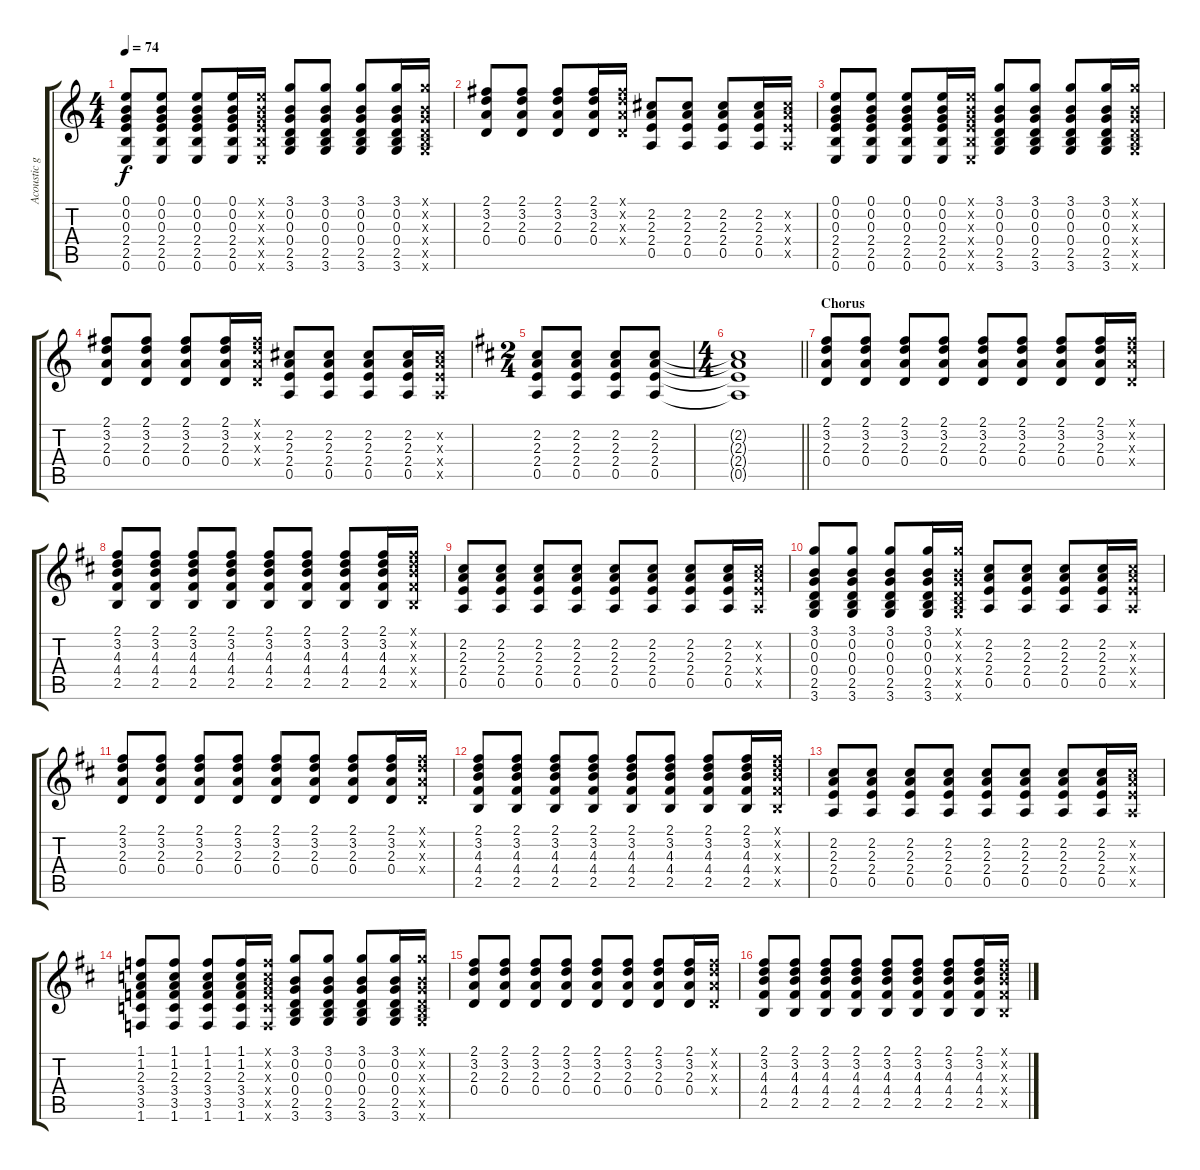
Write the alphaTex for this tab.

\track ("Acoustic guitar" "Acoustic g") {instrument acousticguitarsteel}
\staff {score tabs}
\tuning (E4 B3 G3 D3 A2 E2) {hide}
\ts (4 4)
\tempo 74
\clef g2
\ks c
(0.1 0.2 0.3 2.4 2.5 0.6).8{dy f} (0.1 0.2 0.3 2.4 2.5 0.6).8 (0.1 0.2 0.3 2.4 2.5 0.6).8 (0.1 0.2 0.3 2.4 2.5 0.6).16 (0.1{x} 0.2{x} 0.3{x} 2.4{x} 2.5{x} 0.6{x}).16 (3.1 0.2 0.3 0.4 2.5 3.6).8 (3.1 0.2 0.3 0.4 2.5 3.6).8 (3.1 0.2 0.3 0.4 2.5 3.6).8 (3.1 0.2 0.3 0.4 2.5 3.6).16 (3.1{x} 0.2{x} 0.3{x} 0.4{x} 2.5{x} 3.6{x}).16 |
(2.1 3.2 2.3 0.4).8 (2.1 3.2 2.3 0.4).8 (2.1 3.2 2.3 0.4).8 (2.1 3.2 2.3 0.4).16 (2.1{x} 3.2{x} 2.3{x} 0.4{x}).16 (2.2 2.3 2.4 0.5).8 (2.2 2.3 2.4 0.5).8 (2.2 2.3 2.4 0.5).8 (2.2 2.3 2.4 0.5).16 (2.2{x} 2.3{x} 2.4{x} 0.5{x}).16 |
(0.1 0.2 0.3 2.4 2.5 0.6).8 (0.1 0.2 0.3 2.4 2.5 0.6).8 (0.1 0.2 0.3 2.4 2.5 0.6).8 (0.1 0.2 0.3 2.4 2.5 0.6).16 (0.1{x} 0.2{x} 0.3{x} 2.4{x} 2.5{x} 0.6{x}).16 (3.1 0.2 0.3 0.4 2.5 3.6).8 (3.1 0.2 0.3 0.4 2.5 3.6).8 (3.1 0.2 0.3 0.4 2.5 3.6).8 (3.1 0.2 0.3 0.4 2.5 3.6).16 (3.1{x} 0.2{x} 0.3{x} 0.4{x} 2.5{x} 3.6{x}).16 |
(2.1 3.2 2.3 0.4).8 (2.1 3.2 2.3 0.4).8 (2.1 3.2 2.3 0.4).8 (2.1 3.2 2.3 0.4).16 (2.1{x} 3.2{x} 2.3{x} 0.4{x}).16 (2.2 2.3 2.4 0.5).8 (2.2 2.3 2.4 0.5).8 (2.2 2.3 2.4 0.5).8 (2.2 2.3 2.4 0.5).16 (2.2{x} 2.3{x} 2.4{x} 0.5{x}).16 |
\ts (2 4)
\ks d
(2.2 2.3 2.4 0.5).8 (2.2 2.3 2.4 0.5).8 (2.2 2.3 2.4 0.5).8 (2.2 2.3 2.4 0.5).8 |
\ts (4 4)
\barLineRight lightlight
(2.2{t} 2.3{t} 2.4{t} 0.5{t}).1 |
\section ("" "Chorus")
(2.1 3.2 2.3 0.4).8 (2.1 3.2 2.3 0.4).8 (2.1 3.2 2.3 0.4).8 (2.1 3.2 2.3 0.4).8 (2.1 3.2 2.3 0.4).8 (2.1 3.2 2.3 0.4).8 (2.1 3.2 2.3 0.4).8 (2.1 3.2 2.3 0.4).16 (2.1{x} 3.2{x} 2.3{x} 0.4{x}).16 |
(2.1 3.2 4.3 4.4 2.5).8 (2.1 3.2 4.3 4.4 2.5).8 (2.1 3.2 4.3 4.4 2.5).8 (2.1 3.2 4.3 4.4 2.5).8 (2.1 3.2 4.3 4.4 2.5).8 (2.1 3.2 4.3 4.4 2.5).8 (2.1 3.2 4.3 4.4 2.5).8 (2.1 3.2 4.3 4.4 2.5).16 (2.1{x} 3.2{x} 4.3{x} 4.4{x} 2.5{x}).16 |
(2.2 2.3 2.4 0.5).8 (2.2 2.3 2.4 0.5).8 (2.2 2.3 2.4 0.5).8 (2.2 2.3 2.4 0.5).8 (2.2 2.3 2.4 0.5).8 (2.2 2.3 2.4 0.5).8 (2.2 2.3 2.4 0.5).8 (2.2 2.3 2.4 0.5).16 (2.2{x} 2.3{x} 2.4{x} 0.5{x}).16 |
(3.1 0.2 0.3 0.4 2.5 3.6).8 (3.1 0.2 0.3 0.4 2.5 3.6).8 (3.1 0.2 0.3 0.4 2.5 3.6).8 (3.1 0.2 0.3 0.4 2.5 3.6).16 (3.1{x} 0.2{x} 0.3{x} 0.4{x} 2.5{x} 3.6{x}).16 (2.2 2.3 2.4 0.5).8 (2.2 2.3 2.4 0.5).8 (2.2 2.3 2.4 0.5).8 (2.2 2.3 2.4 0.5).16 (2.2{x} 2.3{x} 2.4{x} 0.5{x}).16 |
(2.1 3.2 2.3 0.4).8 (2.1 3.2 2.3 0.4).8 (2.1 3.2 2.3 0.4).8 (2.1 3.2 2.3 0.4).8 (2.1 3.2 2.3 0.4).8 (2.1 3.2 2.3 0.4).8 (2.1 3.2 2.3 0.4).8 (2.1 3.2 2.3 0.4).16 (2.1{x} 3.2{x} 2.3{x} 0.4{x}).16 |
(2.1 3.2 4.3 4.4 2.5).8 (2.1 3.2 4.3 4.4 2.5).8 (2.1 3.2 4.3 4.4 2.5).8 (2.1 3.2 4.3 4.4 2.5).8 (2.1 3.2 4.3 4.4 2.5).8 (2.1 3.2 4.3 4.4 2.5).8 (2.1 3.2 4.3 4.4 2.5).8 (2.1 3.2 4.3 4.4 2.5).16 (2.1{x} 3.2{x} 4.3{x} 4.4{x} 2.5{x}).16 |
(2.2 2.3 2.4 0.5).8 (2.2 2.3 2.4 0.5).8 (2.2 2.3 2.4 0.5).8 (2.2 2.3 2.4 0.5).8 (2.2 2.3 2.4 0.5).8 (2.2 2.3 2.4 0.5).8 (2.2 2.3 2.4 0.5).8 (2.2 2.3 2.4 0.5).16 (2.2{x} 2.3{x} 2.4{x} 0.5{x}).16 |
(1.1 1.2 2.3 3.4 3.5 1.6).8 (1.1 1.2 2.3 3.4 3.5 1.6).8 (1.1 1.2 2.3 3.4 3.5 1.6).8 (1.1 1.2 2.3 3.4 3.5 1.6).16 (1.1{x} 1.2{x} 2.3{x} 3.4{x} 3.5{x} 1.6{x}).16 (3.1 0.2 0.3 0.4 2.5 3.6).8 (3.1 0.2 0.3 0.4 2.5 3.6).8 (3.1 0.2 0.3 0.4 2.5 3.6).8 (3.1 0.2 0.3 0.4 2.5 3.6).16 (3.1{x} 0.2{x} 0.3{x} 0.4{x} 2.5{x} 3.6{x}).16 |
(2.1 3.2 2.3 0.4).8 (2.1 3.2 2.3 0.4).8 (2.1 3.2 2.3 0.4).8 (2.1 3.2 2.3 0.4).8 (2.1 3.2 2.3 0.4).8 (2.1 3.2 2.3 0.4).8 (2.1 3.2 2.3 0.4).8 (2.1 3.2 2.3 0.4).16 (2.1{x} 3.2{x} 2.3{x} 0.4{x}).16 |
(2.1 3.2 4.3 4.4 2.5).8 (2.1 3.2 4.3 4.4 2.5).8 (2.1 3.2 4.3 4.4 2.5).8 (2.1 3.2 4.3 4.4 2.5).8 (2.1 3.2 4.3 4.4 2.5).8 (2.1 3.2 4.3 4.4 2.5).8 (2.1 3.2 4.3 4.4 2.5).8 (2.1 3.2 4.3 4.4 2.5).16 (2.1{x} 3.2{x} 4.3{x} 4.4{x} 2.5{x}).16
